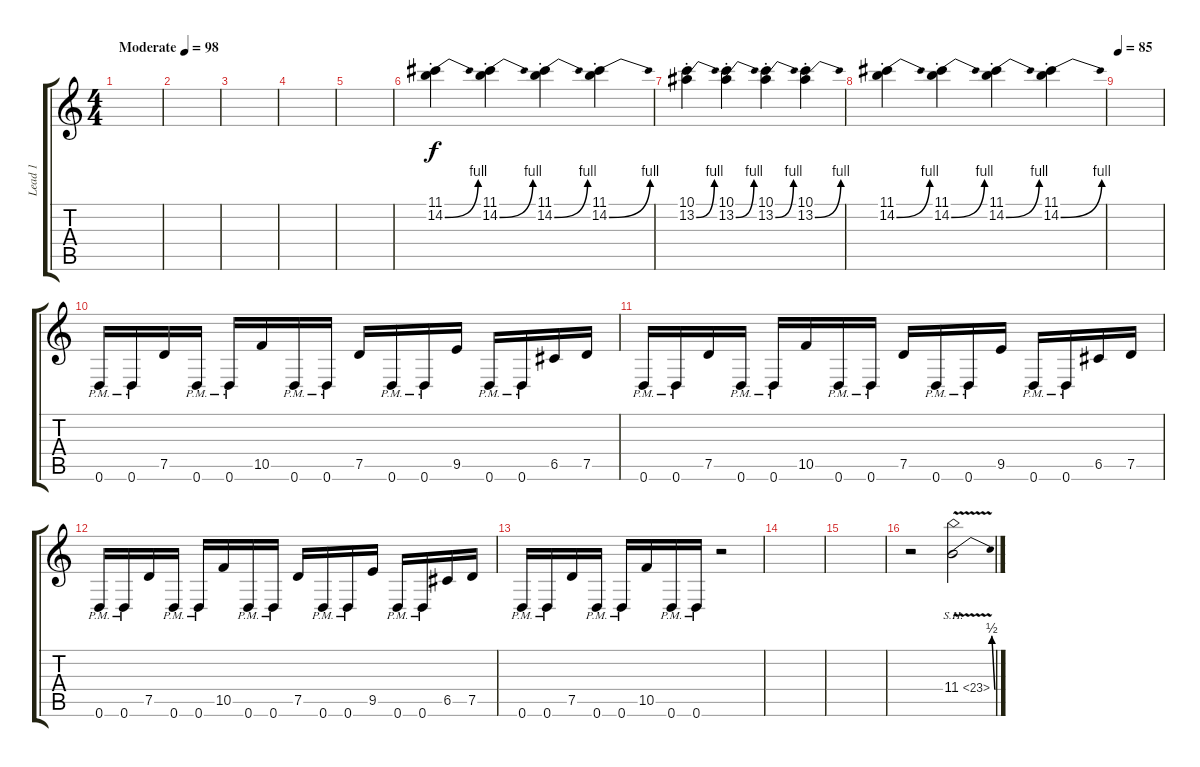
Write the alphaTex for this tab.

\track ("Lead 1" "Lead 1") {instrument distortionguitar}
\staff {score tabs}
\tuning (D4 A3 F3 C3 G2 D2) {hide}
\ts (4 4)
\tempo (98 "Moderate")
\clef g2
\ks c
|
|
|
|
|
(11.1{st} 14.2{be (bend 0 0 60 4) st}).4 (11.1{st} 14.2{be (bend 0 0 60 4) st}).4 (11.1{st} 14.2{be (bend 0 0 60 4) st}).4 (11.1{st} 14.2{be (bend 0 0 60 4) st}).4 |
(10.1{st} 13.2{be (bend 0 0 60 4) st}).4 (10.1{st} 13.2{be (bend 0 0 60 4) st}).4 (10.1{st} 13.2{be (bend 0 0 60 4) st}).4 (10.1{st} 13.2{be (bend 0 0 60 4) st}).4 |
(11.1{st} 14.2{be (bend 0 0 60 4) st}).4 (11.1{st} 14.2{be (bend 0 0 60 4) st}).4 (11.1{st} 14.2{be (bend 0 0 60 4) st}).4 (11.1{st} 14.2{be (bend 0 0 60 4) st}).4 |
\tempo 85
|
0.6{pm}.16 0.6{pm}.16 7.5.16 0.6{pm}.16 0.6{pm}.16 10.5.16 0.6{pm}.16 0.6{pm}.16 7.5.16 0.6{pm}.16 0.6{pm}.16 9.5.16 0.6{pm}.16 0.6{pm}.16 6.5.16 7.5.16 |
0.6{pm}.16 0.6{pm}.16 7.5.16 0.6{pm}.16 0.6{pm}.16 10.5.16 0.6{pm}.16 0.6{pm}.16 7.5.16 0.6{pm}.16 0.6{pm}.16 9.5.16 0.6{pm}.16 0.6{pm}.16 6.5.16 7.5.16 |
0.6{pm}.16 0.6{pm}.16 7.5.16 0.6{pm}.16 0.6{pm}.16 10.5.16 0.6{pm}.16 0.6{pm}.16 7.5.16 0.6{pm}.16 0.6{pm}.16 9.5.16 0.6{pm}.16 0.6{pm}.16 6.5.16 7.5.16 |
0.6{pm}.16 0.6{pm}.16 7.5.16 0.6{pm}.16 0.6{pm}.16 10.5.16 0.6{pm}.16 0.6{pm}.16 r.2 |
|
|
r.2 11.4{be (bend 0 0 60 2) sh 12 v}.2{volume 16}
